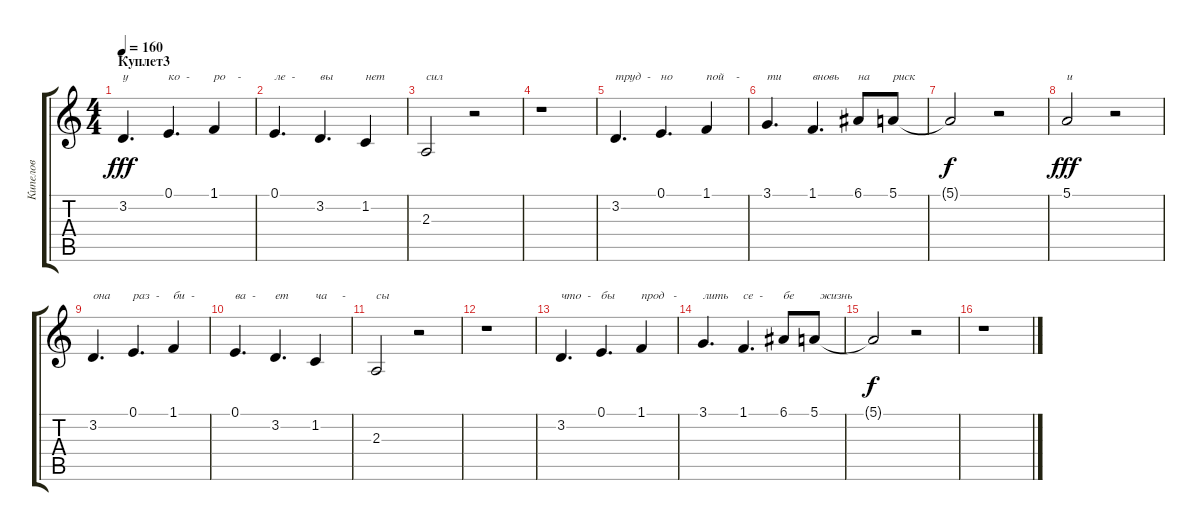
\track ("Кипелов" "Кипелов") {instrument tenorsax}
\staff {score tabs}
\tuning (E4 B3 G3 D3 A2 E2) {hide}
\ts (4 4)
\section ("" "Куплет3")
\tempo 160
\clef g2
\ks c
3.2.4{d txt "у" dy fff} 0.1.4{d txt "ко  -"} 1.1.4{txt "ро    -"} |
0.1.4{d txt "ле  -"} 3.2.4{d txt "вы"} 1.2.4{txt "нет"} |
2.3.2{txt "сил"} r.2 |
r.1 |
3.2.4{d txt "труд  -"} 0.1.4{d txt "но"} 1.1.4{txt "пой    -"} |
3.1.4{d txt "ти"} 1.1.4{d txt "вновь"} 6.1.8{txt "на"} 5.1.8{txt "риск"} |
5.1{t}.2{dy f} r.2 |
5.1.2{txt "и" dy fff} r.2 |
3.2.4{d txt "она"} 0.1.4{d txt "раз  -"} 1.1.4{txt "би  -"} |
0.1.4{d txt "ва  -"} 3.2.4{d txt "ет"} 1.2.4{txt "ча     -"} |
2.3.2{txt "сы"} r.2 |
r.1 |
3.2.4{d txt "что  -"} 0.1.4{d txt "бы"} 1.1.4{txt "прод   -"} |
3.1.4{d txt "лить"} 1.1.4{d txt "се  -"} 6.1.8{txt "бе"} 5.1.8{txt "  жизнь"} |
5.1{t}.2{dy f} r.2 |
r.1
